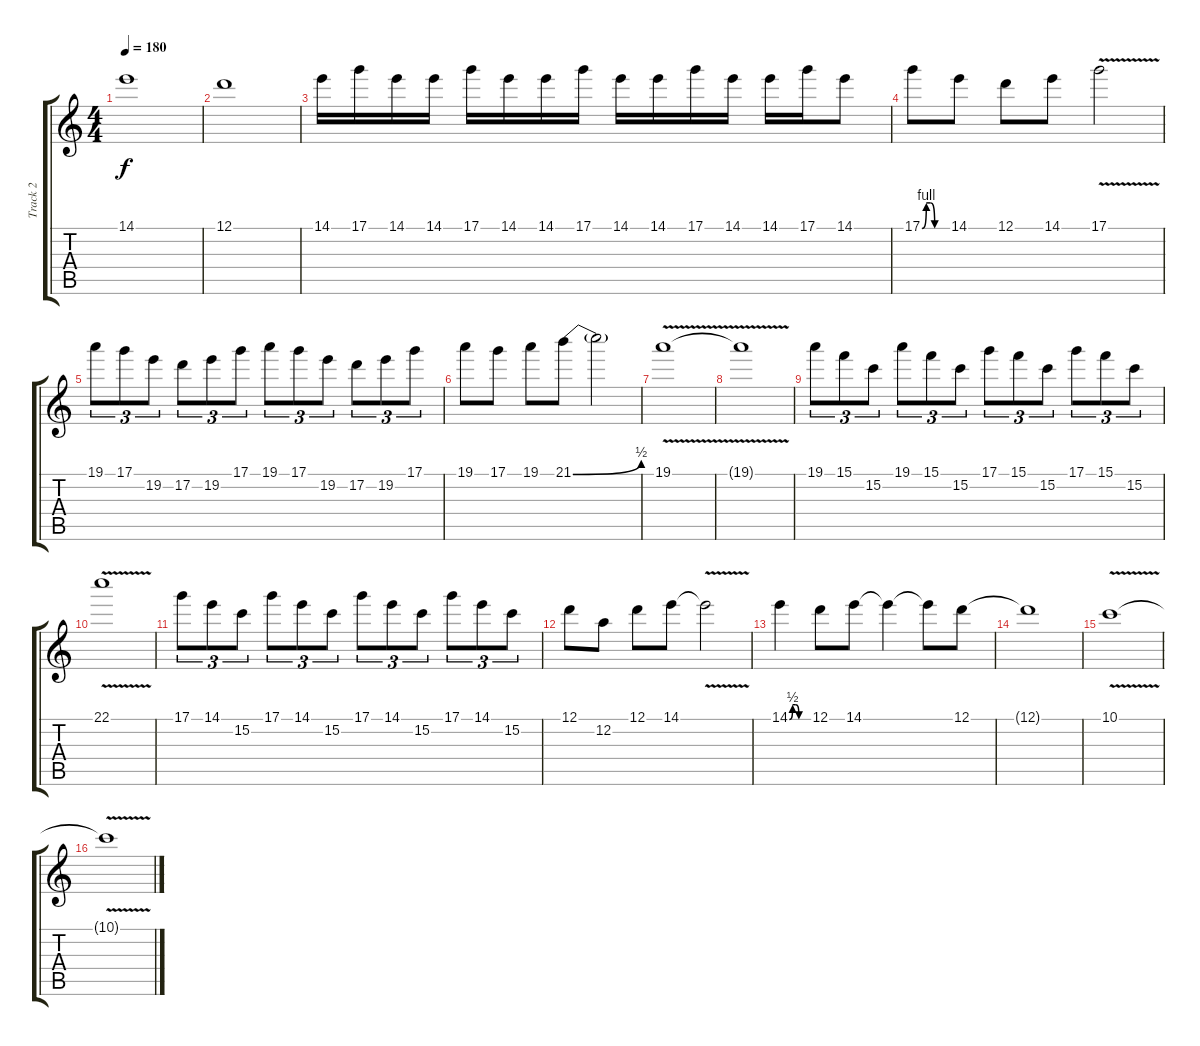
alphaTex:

\track ("Track 2" "Track 2") {instrument distortionguitar}
\staff {score tabs}
\tuning (D4 A3 F3 C3 G2 C2) {hide}
\ts (4 4)
\tempo 180
\clef g2
\ks c
14.1.1{dy f} |
12.1.1 |
14.1.16 17.1.16 14.1.16 14.1.16 17.1.16 14.1.16 14.1.16 17.1.16 14.1.16 14.1.16 17.1.16 14.1.16 14.1.16 17.1.16 14.1.8 |
17.1{be (custom 0 0 10 4 20 4 30 0 60 0)}.8 14.1.8 12.1.8 14.1.8 17.1{v}.2 |
19.1.8{tu (3 2)} 17.1.8{tu (3 2)} 19.2.8{tu (3 2)} 17.2.8{tu (3 2)} 19.2.8{tu (3 2)} 17.1.8{tu (3 2)} 19.1.8{tu (3 2)} 17.1.8{tu (3 2)} 19.2.8{tu (3 2)} 17.2.8{tu (3 2)} 19.2.8{tu (3 2)} 17.1.8{tu (3 2)} |
19.1.8 17.1.8 19.1.8 21.1{be (bend 0 0 60 2)}.8 21.1{t}.2 |
19.1{v}.1 |
19.1{v t}.1 |
19.1.8{tu (3 2)} 15.1.8{tu (3 2)} 15.2.8{tu (3 2)} 19.1.8{tu (3 2)} 15.1.8{tu (3 2)} 15.2.8{tu (3 2)} 17.1.8{tu (3 2)} 15.1.8{tu (3 2)} 15.2.8{tu (3 2)} 17.1.8{tu (3 2)} 15.1.8{tu (3 2)} 15.2.8{tu (3 2)} |
22.1{v}.1 |
17.1.8{tu (3 2)} 14.1.8{tu (3 2)} 15.2.8{tu (3 2)} 17.1.8{tu (3 2)} 14.1.8{tu (3 2)} 15.2.8{tu (3 2)} 17.1.8{tu (3 2)} 14.1.8{tu (3 2)} 15.2.8{tu (3 2)} 17.1.8{tu (3 2)} 14.1.8{tu (3 2)} 15.2.8{tu (3 2)} |
12.1.8 12.2.8 12.1.8 14.1.8 14.1{v t}.2 |
14.1{be (custom 0 0 10 2 20 2 30 0 60 0)}.4 12.1.8 14.1.8 14.1{t}.4 14.1{t}.8 12.1.8 |
12.1{t}.1 |
10.1{v}.1 |
10.1{t}.1
